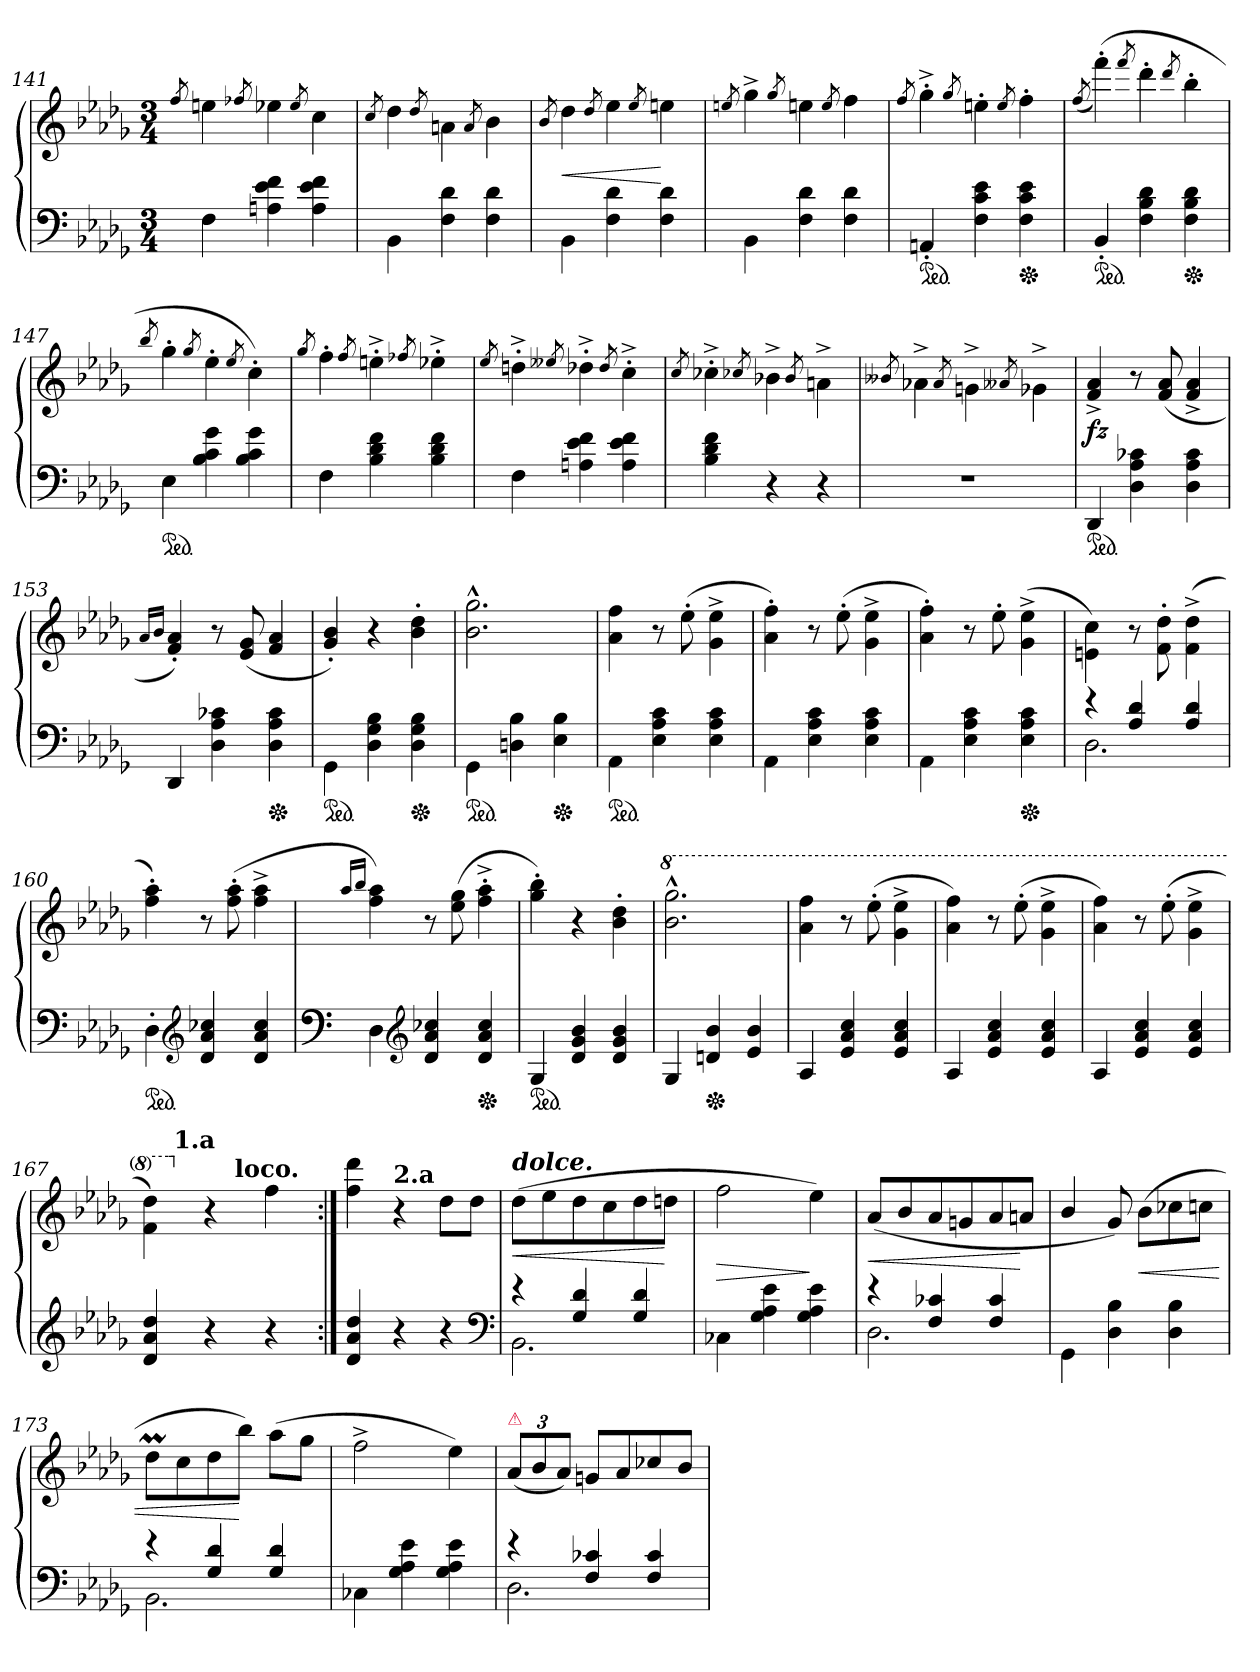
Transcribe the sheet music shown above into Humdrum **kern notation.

**kern	**kern	**dynam
*part1	*part1	*part1
*staff2	*staff1	*staff1/2
*clefF4	*clefG2	*
*k[b-e-a-d-g-]	*k[b-e-a-d-g-]	*
*M3/4	*M3/4	*
=141	=141	=141
.	8qff/	.
4F	4een	.
.	8qff-X/	.
4An 4e- 4f	4ee-X	.
.	8qee-/	.
4A 4e- 4f	4cc	.
=142	=142	=142
.	8qcc/	.
4BB-\	4dd-	.
.	8qdd-/	.
4F 4d-	4an\	.
.	8qa/	.
4F 4d-	4b-	.
=143	=143	=143
.	8qb-/	.
4BB-\	4dd-	<
.	8qdd-/	.
4F 4d-	4ee-	.
.	8qee-/	.
4F 4d-	4een	[
=144	=144	=144
.	8qeen/	.
4BB-\	4gg-^<	.
.	8qgg-/	.
4F 4d-	4een	.
.	8qee/	.
4F 4d-	4ff	.
=145	=145	=145
.	8qff/	.
*ped	*	*
4AAn'<	4gg-'>^<	.
.	8qgg-/	.
4F 4c 4e-	4een'>	.
.	8qee/	.
*Xped	*	*
4F 4c 4e-	4ff'>	.
=146	=146	=146
.	(<8qff/	.
*ped	*	*
4BB-'<	(>4fff'>)	.
.	8qfff/	.
4F 4B- 4d-	4ddd-'>	.
.	8qddd-/	.
*Xped	*	*
4F 4B- 4d-	4bb-'>	.
=147	=147	=147
.	8qbb-/	.
*ped	*	*
4E-	4gg-'>	.
.	8qgg-/	.
4B- 4c 4g-	4ee-'>	.
.	8qee-/	.
4B- 4c 4g-	4cc'>)	.
=148	=148	=148
.	8qgg-/	.
4F	4ff'>	.
.	8qff/	.
4B- 4d- 4f	4een'>^<	.
.	8qff-X/	.
4B- 4d- 4f	4ee-X'>^<	.
=149	=149	=149
.	8qee-/	.
4F	4ddn'>^<	.
.	8qee--X/	.
4An 4e- 4f	4dd-X'>^<	.
.	8qdd-/	.
4A 4e- 4f	4cc'>^<	.
=150	=150	=150
.	8qcc/	.
4B- 4d- 4f	4cc-X'>^<	.
.	8qcc-X/	.
4r	4b-X^<	.
.	8qb-/	.
4r	4an^<\	.
=151	=151	=151
.	8qb--X/	.
2.rF	4a-X^<\	.
.	8qa-/	.
.	4gn^<\	.
.	8qa--X/	.
.	4g-X^<\	.
=152	=152	=152
*ped	*	*
4DD-	4f^> 4a-^>	fz
4D- 4A- 4c-X	8r	.
.	(<8f 8a-	.
4D- 4A- 4c-	4f^> 4a-^>	.
=153	=153	=153
.	16qqa-/LL	.
.	16qqb-/JJ	.
4DD-	4f'< 4a-'<)	.
4D- 4A- 4c-X	8r	.
.	(<8e- 8g-	.
*Xped	*	*
4D- 4A- 4c-	4f 4a-	.
=154	=154	=154
*ped	*	*
4GG-\	4g-'< 4b-'<)	.
4D- 4G- 4B-	4r	.
*Xped	*	*
4D- 4G- 4B-	4b-'> 4dd-'>	.
=155	=155	=155
*ped	*	*
4GG-\	2.b-^^> 2.gg-^^>	.
4Dn 4B-	.	.
*Xped	*	*
4E- 4B-	.	.
=156	=156	=156
*ped	*	*
4AA-\	4a- 4ff	.
4E- 4A- 4c	8r	.
.	(>8ee-'>	.
4E- 4A- 4c	4g-^< 4ee-^<	.
=157	=157	=157
4AA-\	4a-'> 4ff'>)	.
4E- 4A- 4c	8r	.
.	(>8ee-'>	.
4E- 4A- 4c	4g-^< 4ee-^<	.
=158	=158	=158
4AA-\	4a-'> 4ff'>)	.
4E- 4A- 4c	8r	.
.	8ee-'>\	.
*Xped	*	*
4E- 4A- 4c	(>4g-^< 4ee-^<	.
=159	=159	=159
*^	*	*
4re	2.D-	4en\ 4cc\)	.
4A- 4d-	.	8r	.
.	.	8f'>\ 8dd-'>\	.
4A- 4d-	.	(>4f^<\ 4dd-^<\	.
*v	*v	*	*
=160	=160	=160
*ped	*	*
4D-'>	4ff'> 4aa-'>)	.
*clefG2	*	*
4d- 4a- 4cc-X	8r	.
.	(>8ff'> 8aa-'>	.
4d- 4a- 4cc-	4ff^< 4aa-^<	.
=161	=161	=161
*clefF4	*	*
.	16qqaa-/LL	.
.	16qqbb-/JJ	.
4D-	4ff 4aa-)	.
*clefG2	*	*
4d- 4a- 4cc-X	8r	.
.	(>8ee- 8gg-	.
*Xped	*	*
4d- 4a- 4cc-	4ff'>^< 4aa-'>^<	.
=162	=162	=162
*ped	*	*
4G-	4gg-'> 4bb-'>)	.
4d- 4g- 4b-	4r	.
4d- 4g- 4b-	4b-'> 4dd-'>	.
=163	=163	=163
*	*8va	*
4G-	2.bb-^^> 2.ggg-^^>	.
*Xped	*	*
4dn 4b-	.	.
4e- 4b-	.	.
=164	=164	=164
4A-	4aa- 4fff	.
4e- 4a- 4cc	8r	.
.	(>8eee-'>	.
4e- 4a- 4cc	4gg-^< 4eee-^<	.
=165	=165	=165
4A-	4aa- 4fff)	.
4e- 4a- 4cc	8r	.
.	(>8eee-'>	.
4e- 4a- 4cc	4gg-^< 4eee-^<	.
=166	=166	=166
4A-	4aa- 4fff)	.
4e- 4a- 4cc	8r	.
.	(>8eee-'>	.
4e- 4a- 4cc	4gg-^< 4eee-^<	.
=167	=167	=167
*	*^	*
*	*	*^	*
4d- 4a- 4dd-	4ff\ 4ddd-\)	8ryy	4.ryy	.
!	!	!LO:TX:a:B:t=1.a	!	!
.	.	2ryy	.	.
*	*X8va	*	*	*
4r	4r	.	.	.
!	!	!	!LO:TX:a:B:t=loco.	!
.	.	.	4.ryy	.
4r	4ff	.	.	.
.	.	8ryy	.	.
*	*v	*v	*v	*
=168:|!	=168:|!	=168:|!
4d- 4a- 4dd-	4ff 4ddd-	.
!	!LO:TX:a:B:t=2.a	!
4r	4r	.
4r	8dd-L	.
.	8dd-J	.
*clefF4	*	*
=169	=169	=169
*^	*	*
!	!	!LO:TX:a:Bi:t=dolce.	!
4re	2.BB-	(>8dd-L	<
.	.	8ee-	.
4G- 4d-	.	8dd-	.
.	.	8cc	.
4G- 4d-	.	8dd-	.
.	.	8ddnJ	[
*v	*v	*	*
=170	=170	=170
4C-X\	2ff	>
4G- 4A- 4e-	.	.
4G- 4A- 4e-	4ee-)	]
=171	=171	=171
*^	*	*
4re	2.D-	(<8a-L	<
.	.	8b-	.
4F 4c-X	.	8a-	.
.	.	8gn	.
4F 4c-	.	8a-	.
.	.	8anJ	[
*v	*v	*	*
=172	=172	=172
4GG-\	4b-/	.
4D- 4B-	8g-)	.
.	(>8b-L	<
4D- 4B-	8cc-X	.
.	8ccnJ	.
=173	=173	=173
*^	*	*
4re	2.BB-	8dd-ML	.
.	.	8cc	.
4G- 4d-	.	8dd-	.
.	.	8bb-J)	[
4G- 4d-	.	(>8aa-L	.
.	.	8gg-J	.
*v	*v	*	*
=174	=174	=174
4C-X\	2ff^<	.
4G- 4A- 4e-	.	.
4G- 4A- 4e-	4ee-)	.
=175	=175	=175
*^	*	*
!	!	!LO:TX:a:color=crimson:t=⚠	!
4re	2.D-	(<12a-L	.
.	.	12b-	.
.	.	12a-J)	.
4F 4c-X	.	8gnL	.
.	.	8a-	.
4F 4c-	.	8cc-X	.
.	.	8b-J	.
*v	*v	*	*
=	=	=
*-	*-	*-
